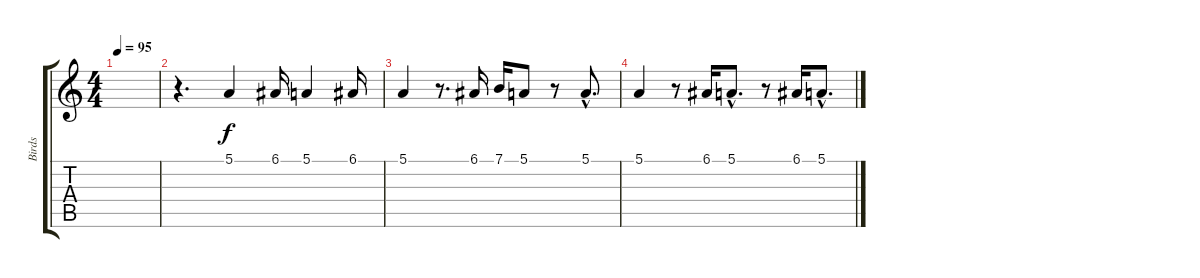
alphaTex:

\track ("Birds" "Birds") {instrument birdtweet}
\staff {score tabs}
\tuning (E4 B3 G3 D3 A2 E2) {hide}
\ts (4 4)
\tempo 95
\clef g2
\ks c
|
r.4{d} 5.1.4 6.1.16 5.1.4 6.1.16 |
5.1.4 r.8{d} 6.1.16 7.1.16 5.1.8 r.8 5.1{hac}.8{d} |
5.1.4 r.8 6.1.16 5.1{hac}.8{d} r.8 6.1.16 5.1{hac}.8{d}
